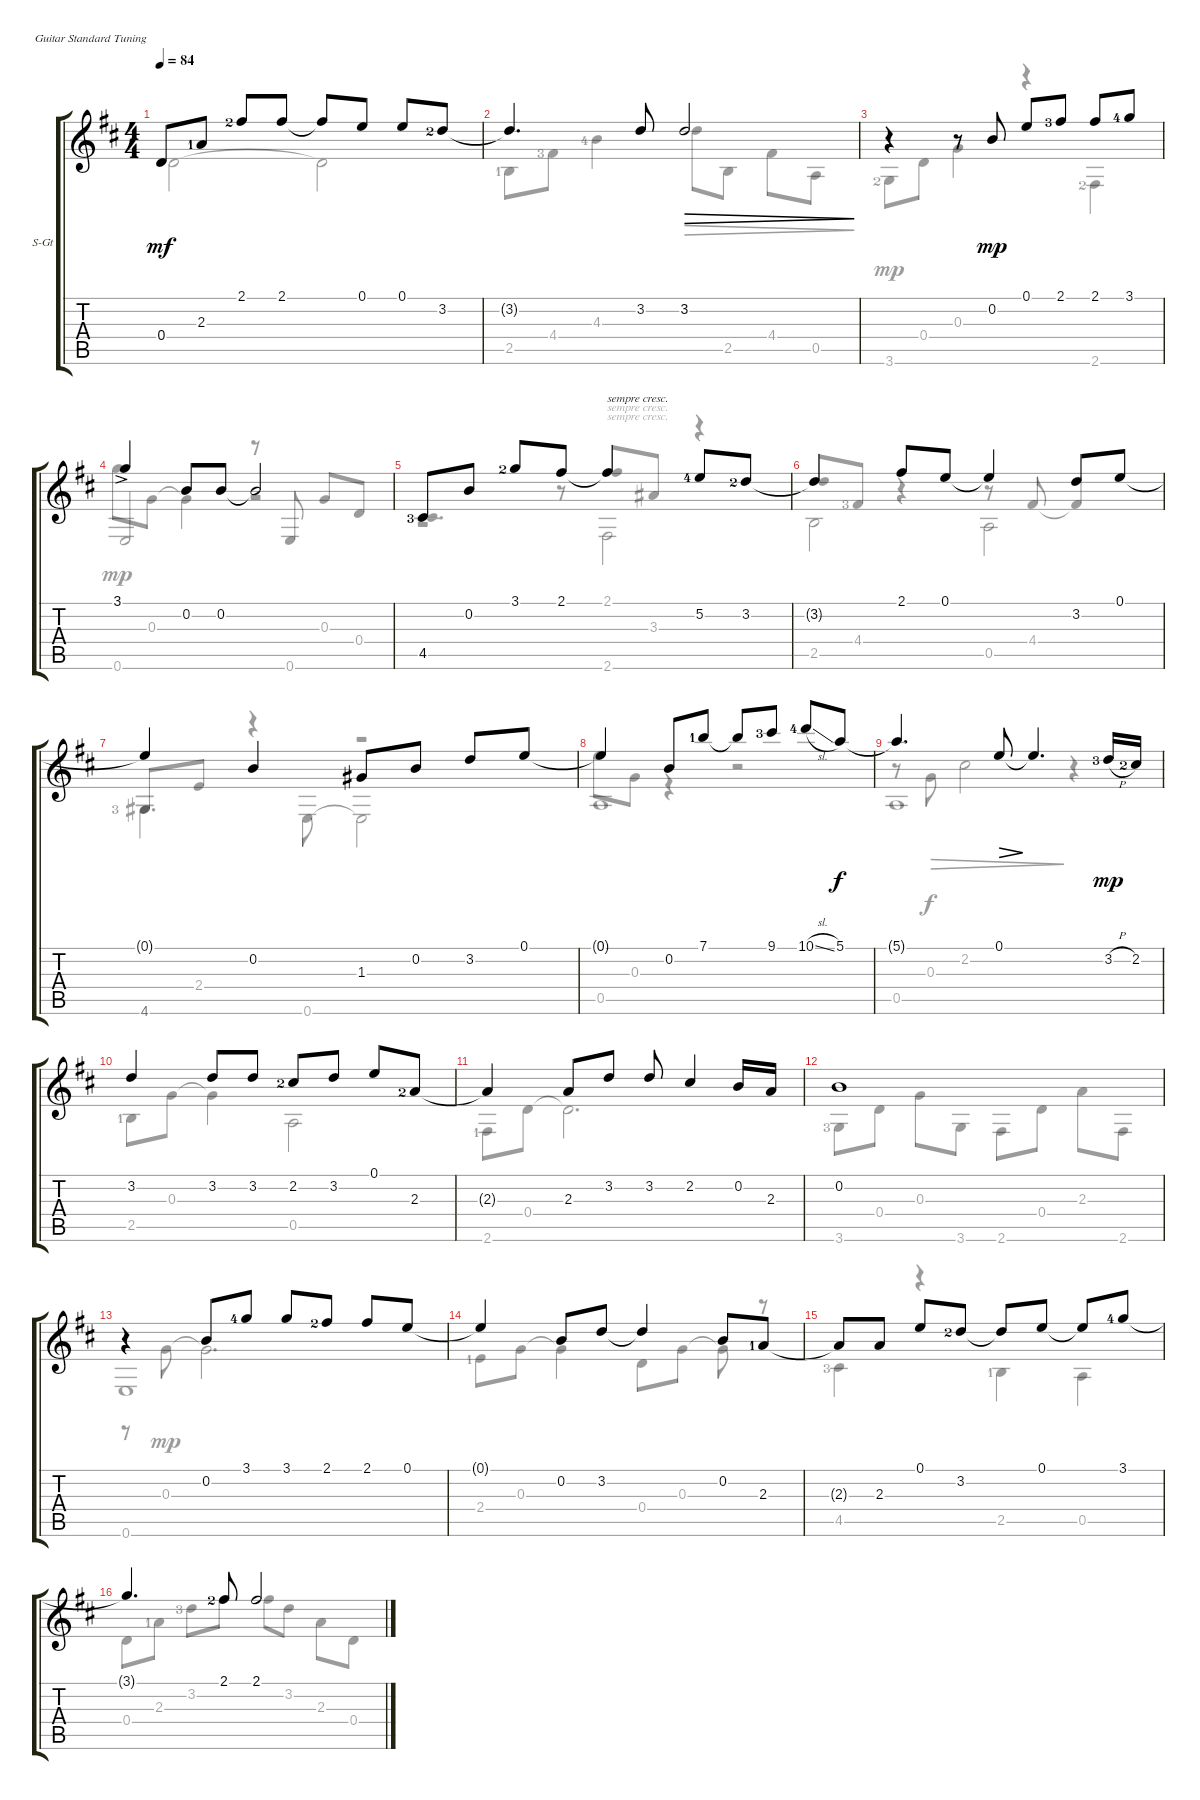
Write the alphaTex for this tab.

\defaultSystemsLayout 4
\bracketExtendMode groupsimilarinstruments
\firstSystemTrackNameOrientation horizontal
\otherSystemsTrackNameOrientation horizontal
\track ("Steel Guitar" "S-Gt") {instrument acousticguitarsteel}
\staff {score tabs}
\tuning (E4 B3 G3 D3 A2 E2)
\voice
\ts (4 4)
\tempo 84
\clef g2
\ks d
0.4.8{dy mf} 2.3{lf 2}.8 2.1{lf 3}.8 2.1.8 2.1{t}.8 0.1.8 0.1.8 3.2{lf 3}.8 |
3.2{t}.4{d} 3.2.8 3.2.2{dec} |
r.4 r.8 0.2.8{dy mp} 0.1.8 2.1{lf 4}.8 2.1.8 3.1{lf 5}.8 |
3.1{ac}.4 0.2.8 0.2.8 0.2{t}.2 |
4.5{lf 4}.8 0.2.8 3.1{lf 3}.8 2.1.8 2.1{t}.4{txt "sempre cresc."} 5.2{lf 5}.8 3.2{lf 3}.8 |
3.2{t}.4 2.1.8 0.1.8 0.1{t}.4 3.2.8 0.1.8 |
0.1{t}.4 0.2.4 1.3.8 0.2.8 3.2.8 0.1.8 |
0.1{t}.4 0.2.8 7.1{lf 2}.8 7.1{t}.8 9.1{lf 4}.8 10.1{sl lf 5}.8 5.1.8{dy f} |
5.1{t}.4{d} 0.1.8{dec} 0.1{t}.4{d} 3.2{h lf 4}.16{dy mp} 2.2{lf 3}.16 |
3.2.4 3.2.8 3.2.8 2.2{lf 3}.8 3.2.8 0.1.8 2.3{lf 3}.8 |
2.3{t}.4 2.3.8 3.2.8 3.2.8 2.2.4 0.2.16 2.3.16 |
0.2.1 |
r.4 0.2.8 3.1{lf 5}.8 3.1.8 2.1{lf 3}.8 2.1.8 0.1.8 |
0.1{t}.4 0.2.8 3.2.8 3.2{t}.4 0.2.8 2.3{lf 2}.8 |
2.3{t}.8 2.3.8 0.1.8 3.2{lf 3}.8 3.2{t}.8 0.1.8 0.1{t}.8 3.1{lf 5}.8 |
3.1{t}.4{d} 2.1{lf 3}.8 2.1.2
\voice
\clef g2
\ottava regular
\simile none
\ks d
0.4.2{dy mf} 0.4{t}.2 |
2.5{lf 2}.8 4.4{lf 4}.8 4.3{lf 5}.4 3.2.8{dec} 2.5.8{dec} 4.4.8{dec} 0.5.8{dec} |
3.6{lf 3}.8{dy mp} 0.4.8 0.3.4 r.4 2.6{lf 3}.4 |
0.6.2{beam invert} r.8{beam invert} 0.6.8{beam invert} 0.3.8{beam invert} 0.4.8 |
4.5.4{d beam invert} r.8{beam invert} 2.1.8{txt "sempre cresc." beam invert} 3.3.8 r.4{beam invert} |
3.2.8{beam invert} 4.4{lf 4}.8 r.4{beam invert} r.8{beam invert} 4.4.8{beam invert} 4.4{t}.4{beam invert} |
4.6{lf 4}.8 2.4.8 r.4{beam invert} r.2 |
0.5.1 |
0.5.1 |
2.5{lf 2}.8 0.3.8 0.3{t}.4 0.5.2 |
2.6{lf 2}.8 0.4.8 0.4{t}.2{d} |
3.6{lf 4}.8 0.4.8 0.3.8 3.6.8 2.6.8 0.4.8 2.3.8 2.6.8 |
0.6.1 |
2.4{lf 2}.8 0.3.8 0.3{t}.4 0.4.8 0.3.8 0.3{t}.8 r.8 |
4.5{lf 4}.4 r.4 2.5{lf 2}.4 0.5.4 |
0.4.8 2.3{lf 2}.8 3.2{lf 4}.8 2.1.8 2.1.8 3.2.8 2.3.8 0.4.8
\voice
\clef g2
\ottava regular
\simile none
\ks d
|
|
|
3.1.8 0.3.8 0.3{t}.4 r.2 |
r.2 2.6.2{txt "sempre cresc."} |
2.5.2 0.5.2 |
4.6.4{d} 0.6.8 0.6{t}.2 |
0.1.8 0.3.8 r.4 r.2 |
r.8 0.3.8{dec dy f} 2.2.2{dec} r.4 |
|
|
|
r.8 0.3.8{dy mp} 0.3{t}.2{d} |
|
|
